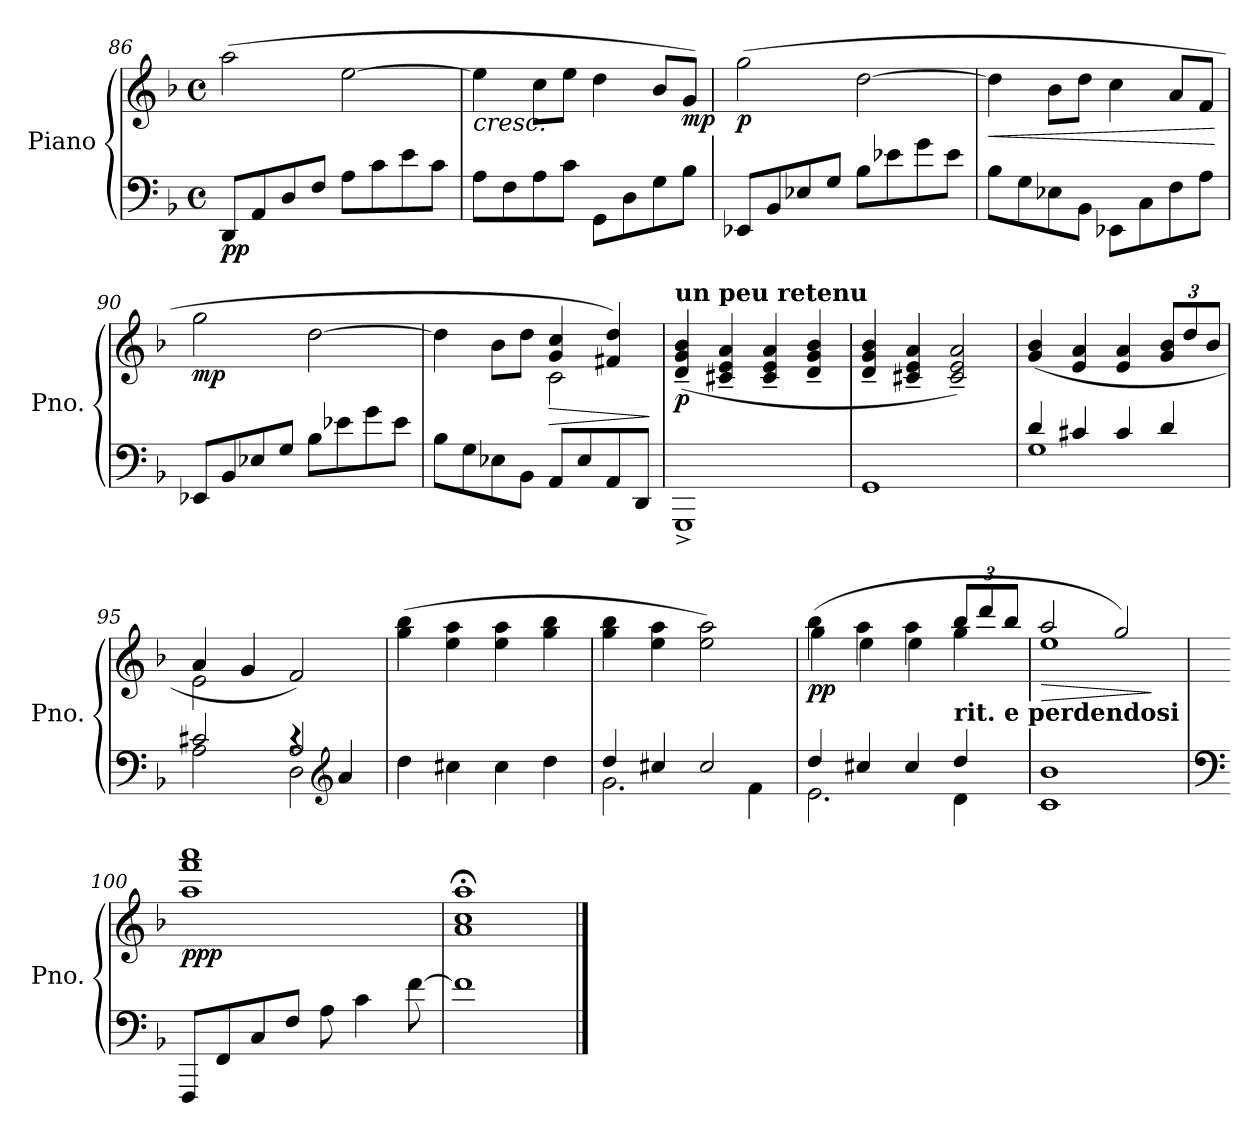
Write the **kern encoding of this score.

**kern	**kern	**dynam
*part1	*part1	*part1
*staff2	*staff1	*staff1/2
*I"Piano	*	*
*I'Pno.	*	*
*clefF4	*clefG2	*
*k[b-]	*k[b-]	*
*M4/4	*M4/4	*
*met(c)	*met(c)	*
*MM80	*MM80	*
=86	=86	=86
!	!	!LO:DY:b=2
!	!	!LO:DY:n=1:b
8DD/L	(>2aa\	p p
*	*MM92	*
8AA/	.	.
8D/	.	.
8F/J	.	.
8A\L	[2ee\	.
8c\	.	.
8e\	.	.
8c\J	.	.
!!LO:LB:g=z
=87	=87	=87
!	!	!LO:HP:b
8A\L	4ee\]	<
8F\	.	.
8A\	8cc\L	.
8c\J	8ee\J	.
*	*MM88	*
8GG\L	4dd\	.
8D\	.	.
*	*MM84	*
8G\	8b-/L	.
*	*MM76	*
!	!	!LO:DY:b
8B-\J	8g/J)	mp
.	.	[
=88	=88	=88
*	*MM80	*
!	!	!LO:DY:b
8EE-X/L	(>2gg\	p
*	*MM92	*
8BB-/	.	.
8E-X/	.	.
8G/J	.	.
8B-\L	[2dd\	.
8e-X\	.	.
8g\	.	.
8e-\J	.	.
=89	=89	=89
!	!	!LO:HP:b
8B-\L	4dd\]	<
8G\	.	.
8E-X\	8b-\L	.
8BB-\J	8dd\J	.
*	*MM88	*
8EE-X\L	4cc\	.
8C\	.	.
*	*MM84	*
8F\	8a/L	.
*	*MM76	*
8A\J	8f/J	.
.	.	[
=90	=90	=90
*	*MM80	*
!	!	!LO:DY:b
8EE-X/L	2gg\	mp
*	*MM92	*
8BB-/	.	.
8E-X/	.	.
8G/J	.	.
8B-\L	[2dd\	.
8e-X\	.	.
8g\	.	.
8e-\J	.	.
!!LO:LB:g=z
=91	=91	=91
*	*^	*
8B-\L	4dd\]	2ryy	.
8G\	.	.	.
*	*MM88	*	*
8E-X\	8b-\L	.	.
8BB-\J	8dd\J	.	.
*	*MM84	*	*
!	!	!	!LO:HP:b
8AA/L	4g/ 4cc/	2c\	>
8E-/	.	.	.
*	*MM80	*	*
8AA/	4f#X/ 4dd/)	.	.
*	*MM72	*	*
8DD/J	.	.	.
*	*v	*v	*
.	.	]
=92	=92	=92
*	*MM88	*
!	!LO:TX:a:B:t=un peu retenu	!
!	!	!LO:DY:b
1GGG^	(<4d/~ 4g/~ 4b-/~	p
.	4c#X/~ 4e/~ 4a/~	.
.	4c#/~ 4e/~ 4a/~	.
.	4d/~ 4g/~ 4b-/~	.
=93	=93	=93
1GG	4d/~ 4g/~ 4b-/~	.
.	4c#X/~ 4e/~ 4a/~	.
.	2c#/~ 2e/~ 2a/~)	.
=94	=94	=94
*	*MM86	*
*^	*	*
4d/	1G	(>4g/ 4b-/	.
4c#X/	.	4e/ 4a/	.
4c#/	.	4e/ 4a/	.
*	*	*Xbrackettup	*
4d/	.	12g/ 12b-/L	.
.	.	12dd/	.
.	.	12b-/J	.
*v	*v	*	*
=95	=95	=95
*	*MM84	*
*^	*^	*
*	*^	*	*	*
2ryy	2c#X/	2A\	4a/	2e\	.
.	.	.	4g/	.	.
2A/	4rc	2D\	2f/)	2ryy	.
*clefG2	*	*	*	*	*
*	*	*	*MM80	*	*
.	4a/	.	.	.	.
*v	*v	*v	*	*	*
*	*v	*v	*
!!LO:LB:g=z
=96	=96	=96
*	*MM84	*
*^	*	*
!	!	!	!LO:DY:b
!	!	!	!LO:DY:n=1:b
*v	*v	*	*
4dd\	(>4gg\ 4bb-\	other-dynamics p
4cc#X\	4ee\ 4aa\	.
4cc#\	4ee\ 4aa\	.
4dd\	4gg\ 4bb-\	.
=97	=97	=97
*^	*	*
4dd/	2.g\	4gg\ 4bb-\	.
4cc#X/	.	4ee\ 4aa\	.
2cc#/	.	2ee\ 2aa\)	.
.	4f\	.	.
=98	=98	=98	=98
*	*	*MM80	*
*	*	*^	*
!	!	!	!	!LO:DY:b
4dd/	2.e\	(>4bb-\	4gg\	pp
4cc#X/	.	4aa\	4ee\	.
4cc#/	.	4aa\	4ee\	.
*	*	*MM76	*	*
!LO:TX:a:B:t=rit. e perdendosi	!	!	!	!
4dd/	4d\	12bb-/L	4gg\	.
.	.	12ddd/	.	.
.	.	12bb-/J	.	.
=99	=99	=99	=99	=99
*	*	*MM72	*	*
!	!	!	!	!LO:HP:b
1b-	1c	2aa/	1ee	>
*	*	*MM68	*	*
.	.	2gg/)	.	.
*v	*v	*	*	*
*	*v	*v	*
.	.	]
=100	=100	=100
*clefF4	*	*
*	*MM60	*
!	!	!LO:DY:b
8FFF/L	1aa 1fff 1aaa	ppp
8FF/	.	.
8C/	.	.
8F/J	.	.
*	*MM56	*
8A\	.	.
4c\	.	.
*	*MM48	*
[8f\	.	.
=101	=101	=101
1f]	1a;< 1cc;< 1aa;<	.
==	==	==
*-	*-	*-
